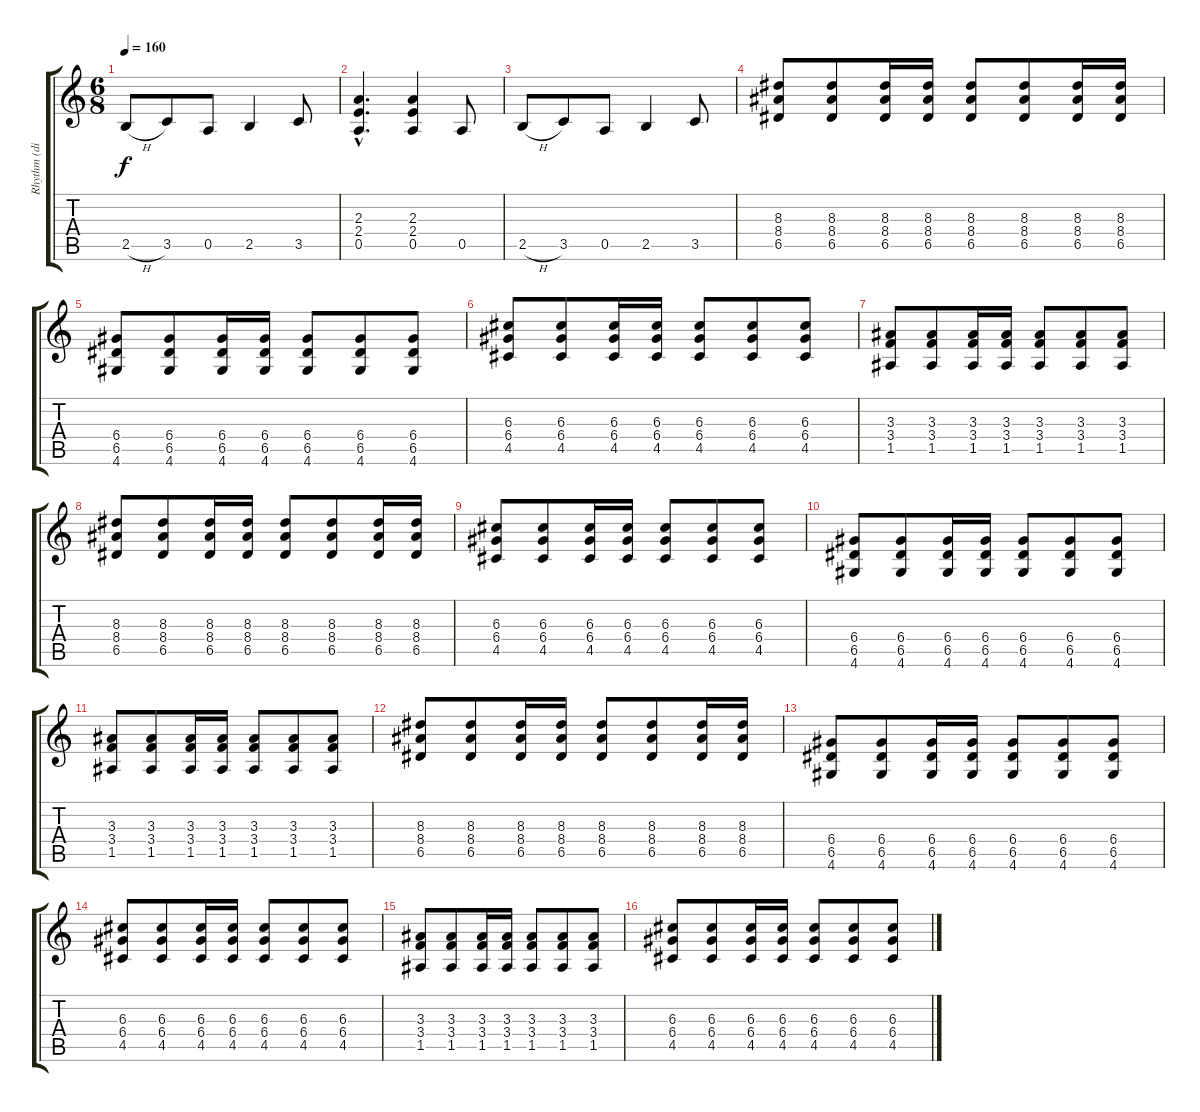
\track ("Rhythm (distortion)" "Rhythm (di") {instrument distortionguitar}
\staff {score tabs}
\tuning (E4 B3 G3 D3 A2 E2) {hide}
\ts (6 8)
\tempo 160
\clef g2
\ks c
2.5{h}.8{dy f} 3.5.8 0.5.8 2.5.4 3.5.8 |
(2.3{hac} 2.4{hac} 0.5{hac}).4{d} (2.3 2.4 0.5).4 0.5.8 |
2.5{h}.8 3.5.8 0.5.8 2.5.4 3.5.8 |
(8.3 8.4 6.5).8 (8.3 8.4 6.5).8 (8.3 8.4 6.5).16 (8.3 8.4 6.5).16 (8.3 8.4 6.5).8 (8.3 8.4 6.5).8 (8.3 8.4 6.5).16 (8.3 8.4 6.5).16 |
(6.4 6.5 4.6).8 (6.4 6.5 4.6).8 (6.4 6.5 4.6).16 (6.4 6.5 4.6).16 (6.4 6.5 4.6).8 (6.4 6.5 4.6).8 (6.4 6.5 4.6).8 |
(6.3 6.4 4.5).8 (6.3 6.4 4.5).8 (6.3 6.4 4.5).16 (6.3 6.4 4.5).16 (6.3 6.4 4.5).8 (6.3 6.4 4.5).8 (6.3 6.4 4.5).8 |
(3.3 3.4 1.5).8 (3.3 3.4 1.5).8 (3.3 3.4 1.5).16 (3.3 3.4 1.5).16 (3.3 3.4 1.5).8 (3.3 3.4 1.5).8 (3.3 3.4 1.5).8 |
(8.3 8.4 6.5).8 (8.3 8.4 6.5).8 (8.3 8.4 6.5).16 (8.3 8.4 6.5).16 (8.3 8.4 6.5).8 (8.3 8.4 6.5).8 (8.3 8.4 6.5).16 (8.3 8.4 6.5).16 |
(6.3 6.4 4.5).8 (6.3 6.4 4.5).8 (6.3 6.4 4.5).16 (6.3 6.4 4.5).16 (6.3 6.4 4.5).8 (6.3 6.4 4.5).8 (6.3 6.4 4.5).8 |
(6.4 6.5 4.6).8 (6.4 6.5 4.6).8 (6.4 6.5 4.6).16 (6.4 6.5 4.6).16 (6.4 6.5 4.6).8 (6.4 6.5 4.6).8 (6.4 6.5 4.6).8 |
(3.3 3.4 1.5).8 (3.3 3.4 1.5).8 (3.3 3.4 1.5).16 (3.3 3.4 1.5).16 (3.3 3.4 1.5).8 (3.3 3.4 1.5).8 (3.3 3.4 1.5).8 |
(8.3 8.4 6.5).8 (8.3 8.4 6.5).8 (8.3 8.4 6.5).16 (8.3 8.4 6.5).16 (8.3 8.4 6.5).8 (8.3 8.4 6.5).8 (8.3 8.4 6.5).16 (8.3 8.4 6.5).16 |
(6.4 6.5 4.6).8 (6.4 6.5 4.6).8 (6.4 6.5 4.6).16 (6.4 6.5 4.6).16 (6.4 6.5 4.6).8 (6.4 6.5 4.6).8 (6.4 6.5 4.6).8 |
(6.3 6.4 4.5).8 (6.3 6.4 4.5).8 (6.3 6.4 4.5).16 (6.3 6.4 4.5).16 (6.3 6.4 4.5).8 (6.3 6.4 4.5).8 (6.3 6.4 4.5).8 |
(3.3 3.4 1.5).8 (3.3 3.4 1.5).8 (3.3 3.4 1.5).16 (3.3 3.4 1.5).16 (3.3 3.4 1.5).8 (3.3 3.4 1.5).8 (3.3 3.4 1.5).8 |
(6.3 6.4 4.5).8 (6.3 6.4 4.5).8 (6.3 6.4 4.5).16 (6.3 6.4 4.5).16 (6.3 6.4 4.5).8 (6.3 6.4 4.5).8 (6.3 6.4 4.5).8
